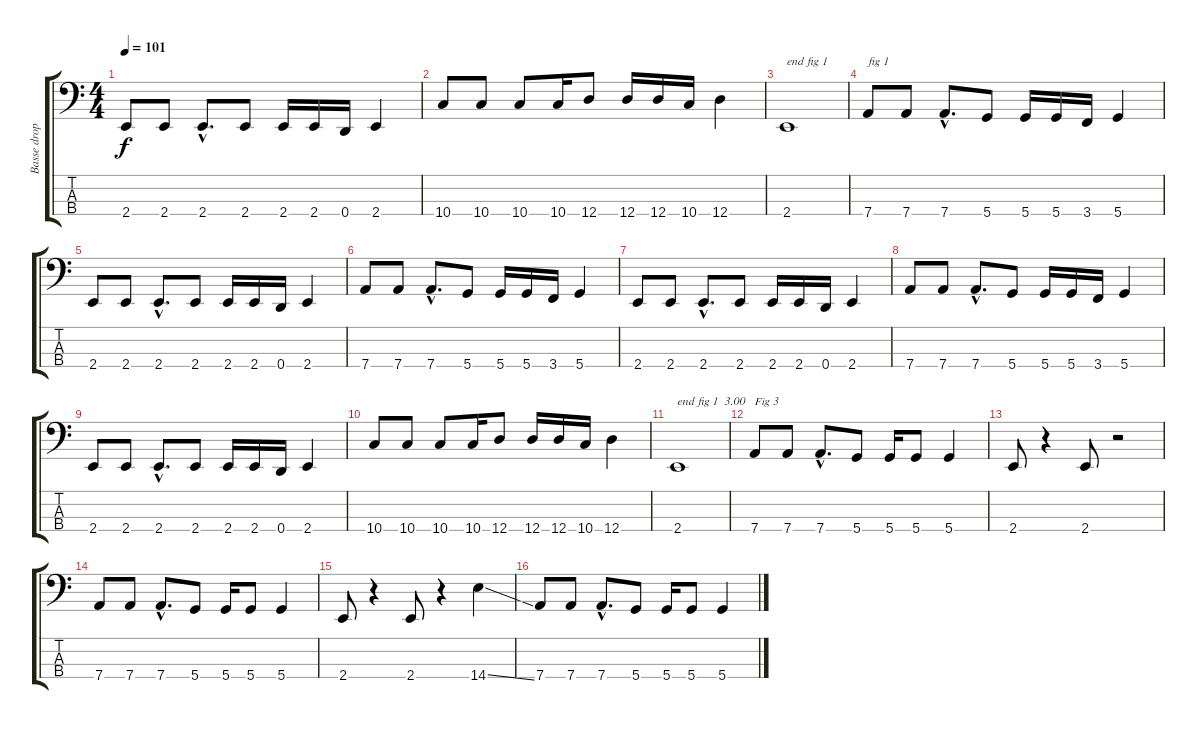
\track ("Basse dropped D" "Basse drop") {instrument electricbasspick}
\staff {score tabs}
\tuning (G2 D2 A1 D1) {hide}
\ts (4 4)
\tempo 101
\clef f4
\ks c
2.4.8{dy f} 2.4.8 2.4{hac}.8{d} 2.4.8 2.4.16 2.4.16 0.4.16 2.4.4 |
10.4.8 10.4.8 10.4.8 10.4.16 12.4.8 12.4.16 12.4.16 10.4.16 12.4.4 |
2.4.1{txt "end fig 1"} |
7.4.8{txt "fig 1"} 7.4.8 7.4{hac}.8{d} 5.4.8 5.4.16 5.4.16 3.4.16 5.4.4 |
2.4.8 2.4.8 2.4{hac}.8{d} 2.4.8 2.4.16 2.4.16 0.4.16 2.4.4 |
7.4.8 7.4.8 7.4{hac}.8{d} 5.4.8 5.4.16 5.4.16 3.4.16 5.4.4 |
2.4.8 2.4.8 2.4{hac}.8{d} 2.4.8 2.4.16 2.4.16 0.4.16 2.4.4 |
7.4.8 7.4.8 7.4{hac}.8{d} 5.4.8 5.4.16 5.4.16 3.4.16 5.4.4 |
2.4.8 2.4.8 2.4{hac}.8{d} 2.4.8 2.4.16 2.4.16 0.4.16 2.4.4 |
10.4.8 10.4.8 10.4.8 10.4.16 12.4.8 12.4.16 12.4.16 10.4.16 12.4.4 |
2.4.1{txt "end fig 1  3.00"} |
7.4.8{txt "Fig 3"} 7.4.8 7.4{hac}.8{d} 5.4.8 5.4.16 5.4.8 5.4.4 |
2.4.8 r.4 2.4.8 r.2 |
7.4.8 7.4.8 7.4{hac}.8{d} 5.4.8 5.4.16 5.4.8 5.4.4 |
2.4.8 r.4 2.4.8 r.4 14.4{ss}.4 |
7.4.8 7.4.8 7.4{hac}.8{d} 5.4.8 5.4.16 5.4.8 5.4.4
